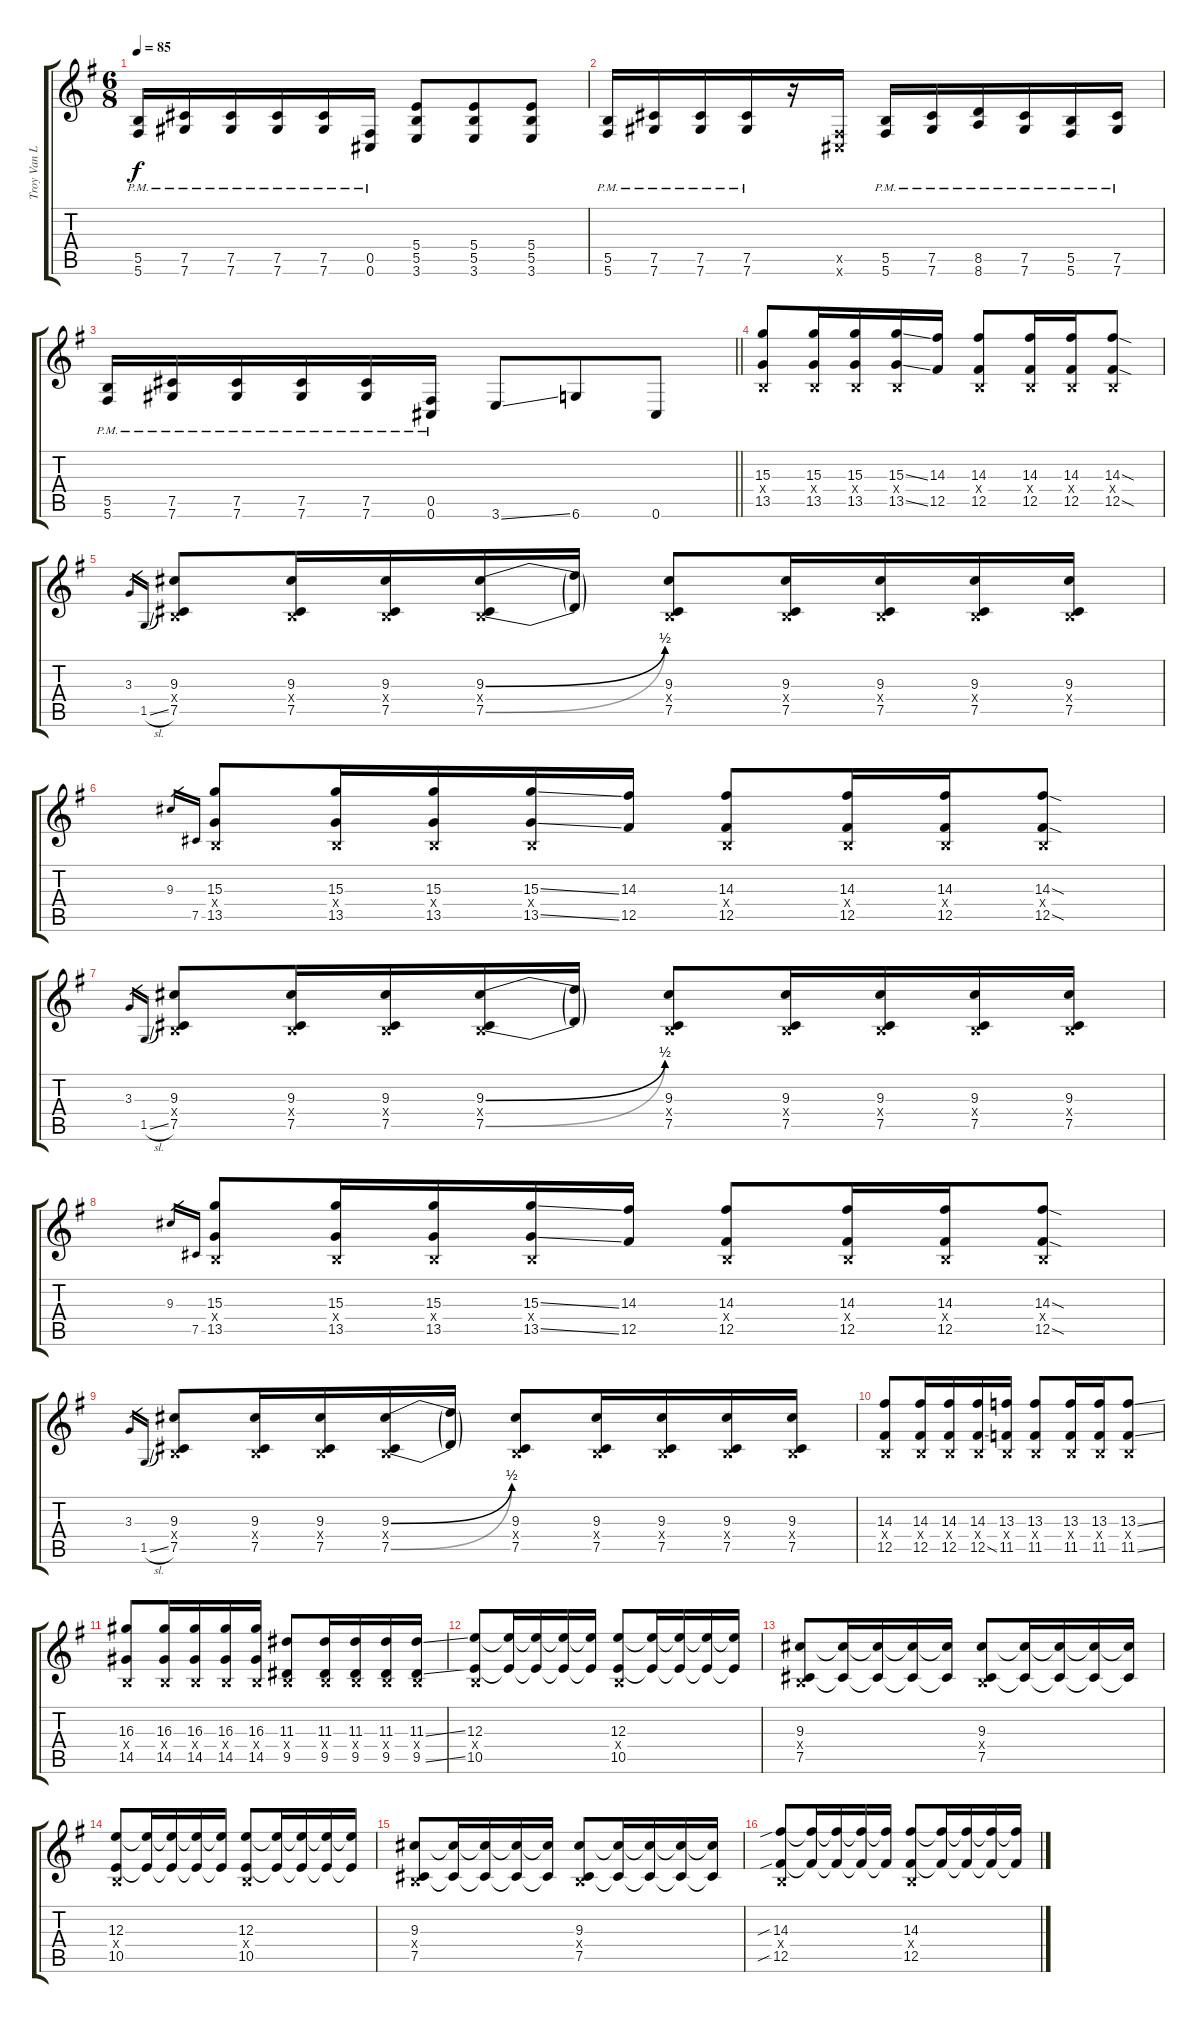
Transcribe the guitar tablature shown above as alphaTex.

\track ("Troy Van Leeuwen" "Troy Van L") {instrument overdrivenguitar}
\staff {score tabs}
\tuning (Db4 Ab3 E3 B2 Gb2 Db2) {hide}
\ts (6 8)
\tempo 85
\clef g2
\ks eminor
(5.5{pm} 5.6{pm}).16{dy f} (7.5{pm} 7.6{pm}).16 (7.5{pm} 7.6{pm}).16 (7.5{pm} 7.6{pm}).16 (7.5{pm} 7.6{pm}).16 (0.5{pm} 0.6{pm}).16 (5.4 5.5 3.6).8 (5.4 5.5 3.6).8 (5.4 5.5 3.6).8 |
(5.5{pm} 5.6{pm}).16 (7.5{pm} 7.6{pm}).16 (7.5{pm} 7.6{pm}).16 (7.5{pm} 7.6{pm}).16 r.16 (0.5{x} 0.6{x}).16 (5.5{pm} 5.6{pm}).16 (7.5{pm} 7.6{pm}).16 (8.5{pm} 8.6{pm}).16 (7.5{pm} 7.6{pm}).16 (5.5{pm} 5.6{pm}).16 (7.5{pm} 7.6{pm}).16 |
\barLineRight lightlight
(5.5{pm} 5.6{pm}).16 (7.5{pm} 7.6{pm}).16 (7.5{pm} 7.6{pm}).16 (7.5{pm} 7.6{pm}).16 (7.5{pm} 7.6{pm}).16 (0.5{pm} 0.6{pm}).16 3.6{ss}.8 6.6.8 0.6.8 |
(15.3 0.4{x} 13.5).8{volume 16 instrument overdrivenguitar} (15.3 0.4{x} 13.5).16 (15.3 0.4{x} 13.5).16 (15.3{ss} 0.4{x} 13.5{ss}).16 (14.3 12.5).16 (14.3 0.4{x} 12.5).8 (14.3 0.4{x} 12.5).16 (14.3 0.4{x} 12.5).16 (14.3{sod} 0.4{x} 12.5{sod}).8 |
3.3.16{gr} 1.5{sl}.16{gr} (9.3 0.4{x} 7.5).8 (9.3 0.4{x} 7.5).16 (9.3 0.4{x} 7.5).16 (9.3{be (bend 0 0 60 2)} 0.4{x} 7.5{be (bend 0 0 60 2)}).16 (9.3{t} 7.5{t}).16 (9.3 0.4{x} 7.5).8 (9.3 0.4{x} 7.5).16 (9.3 0.4{x} 7.5).16 (9.3 0.4{x} 7.5).16 (9.3 0.4{x} 7.5).16 |
9.3.16{gr} 7.5.16{gr} (15.3 0.4{x} 13.5).8 (15.3 0.4{x} 13.5).16 (15.3 0.4{x} 13.5).16 (15.3{ss} 0.4{x} 13.5{ss}).16 (14.3 12.5).16 (14.3 0.4{x} 12.5).8 (14.3 0.4{x} 12.5).16 (14.3 0.4{x} 12.5).16 (14.3{sod} 0.4{x} 12.5{sod}).8 |
3.3.16{gr} 1.5{sl}.16{gr} (9.3 0.4{x} 7.5).8 (9.3 0.4{x} 7.5).16 (9.3 0.4{x} 7.5).16 (9.3{be (bend 0 0 60 2)} 0.4{x} 7.5{be (bend 0 0 60 2)}).16 (9.3{t} 7.5{t}).16 (9.3 0.4{x} 7.5).8 (9.3 0.4{x} 7.5).16 (9.3 0.4{x} 7.5).16 (9.3 0.4{x} 7.5).16 (9.3 0.4{x} 7.5).16 |
9.3.16{gr} 7.5.16{gr} (15.3 0.4{x} 13.5).8 (15.3 0.4{x} 13.5).16 (15.3 0.4{x} 13.5).16 (15.3{ss} 0.4{x} 13.5{ss}).16 (14.3 12.5).16 (14.3 0.4{x} 12.5).8 (14.3 0.4{x} 12.5).16 (14.3 0.4{x} 12.5).16 (14.3{sod} 0.4{x} 12.5{sod}).8 |
3.3.16{gr} 1.5{sl}.16{gr} (9.3 0.4{x} 7.5).8 (9.3 0.4{x} 7.5).16 (9.3 0.4{x} 7.5).16 (9.3{be (bend 0 0 60 2)} 0.4{x} 7.5{be (bend 0 0 60 2)}).16 (9.3{t} 7.5{t}).16 (9.3 0.4{x} 7.5).8 (9.3 0.4{x} 7.5).16 (9.3 0.4{x} 7.5).16 (9.3 0.4{x} 7.5).16 (9.3 0.4{x} 7.5).16 |
(14.3 0.4{x} 12.5).8 (14.3 0.4{x} 12.5).16 (14.3 0.4{x} 12.5).16 (14.3 0.4{x} 12.5{ss}).16 (13.3 0.4{x} 11.5).16 (13.3 0.4{x} 11.5).8 (13.3 0.4{x} 11.5).16 (13.3 0.4{x} 11.5).16 (13.3{ss} 0.4{x} 11.5{ss}).8 |
(16.3 0.4{x} 14.5).8 (16.3 0.4{x} 14.5).16 (16.3 0.4{x} 14.5).16 (16.3 0.4{x} 14.5).16 (16.3 0.4{x} 14.5).16 (11.3 0.4{x} 9.5).8 (11.3 0.4{x} 9.5).16 (11.3 0.4{x} 9.5).16 (11.3 0.4{x} 9.5).16 (11.3{ss} 0.4{x} 9.5{ss}).16 |
(12.3 0.4{x} 10.5).8 (12.3{t} 10.5{t}).16 (12.3{t} 10.5{t}).16 (12.3{t} 10.5{t}).16 (12.3{t} 10.5{t}).16 (12.3 0.4{x} 10.5).8 (12.3{t} 10.5{t}).16 (12.3{t} 10.5{t}).16 (12.3{t} 10.5{t}).16 (12.3{t} 10.5{t}).16 |
(9.3 0.4{x} 7.5).8 (9.3{t} 7.5{t}).16 (9.3{t} 7.5{t}).16 (9.3{t} 7.5{t}).16 (9.3{t} 7.5{t}).16 (9.3 0.4{x} 7.5).8 (9.3{t} 7.5{t}).16 (9.3{t} 7.5{t}).16 (9.3{t} 7.5{t}).16 (9.3{t} 7.5{t}).16 |
(12.3 0.4{x} 10.5).8 (12.3{t} 10.5{t}).16 (12.3{t} 10.5{t}).16 (12.3{t} 10.5{t}).16 (12.3{t} 10.5{t}).16 (12.3 0.4{x} 10.5).8 (12.3{t} 10.5{t}).16 (12.3{t} 10.5{t}).16 (12.3{t} 10.5{t}).16 (12.3{t} 10.5{t}).16 |
(9.3 0.4{x} 7.5).8 (9.3{t} 7.5{t}).16 (9.3{t} 7.5{t}).16 (9.3{t} 7.5{t}).16 (9.3{t} 7.5{t}).16 (9.3 0.4{x} 7.5).8 (9.3{t} 7.5{t}).16 (9.3{t} 7.5{t}).16 (9.3{t} 7.5{t}).16 (9.3{t} 7.5{t}).16 |
(14.3{sib} 0.4{x} 12.5{sib}).8 (14.3{t} 12.5{t}).16 (14.3{t} 12.5{t}).16 (14.3{t} 12.5{t}).16 (14.3{t} 12.5{t}).16 (14.3 0.4{x} 12.5).8 (14.3{t} 12.5{t}).16 (14.3{t} 12.5{t}).16 (14.3{t} 12.5{t}).16 (14.3{t} 12.5{t}).16
